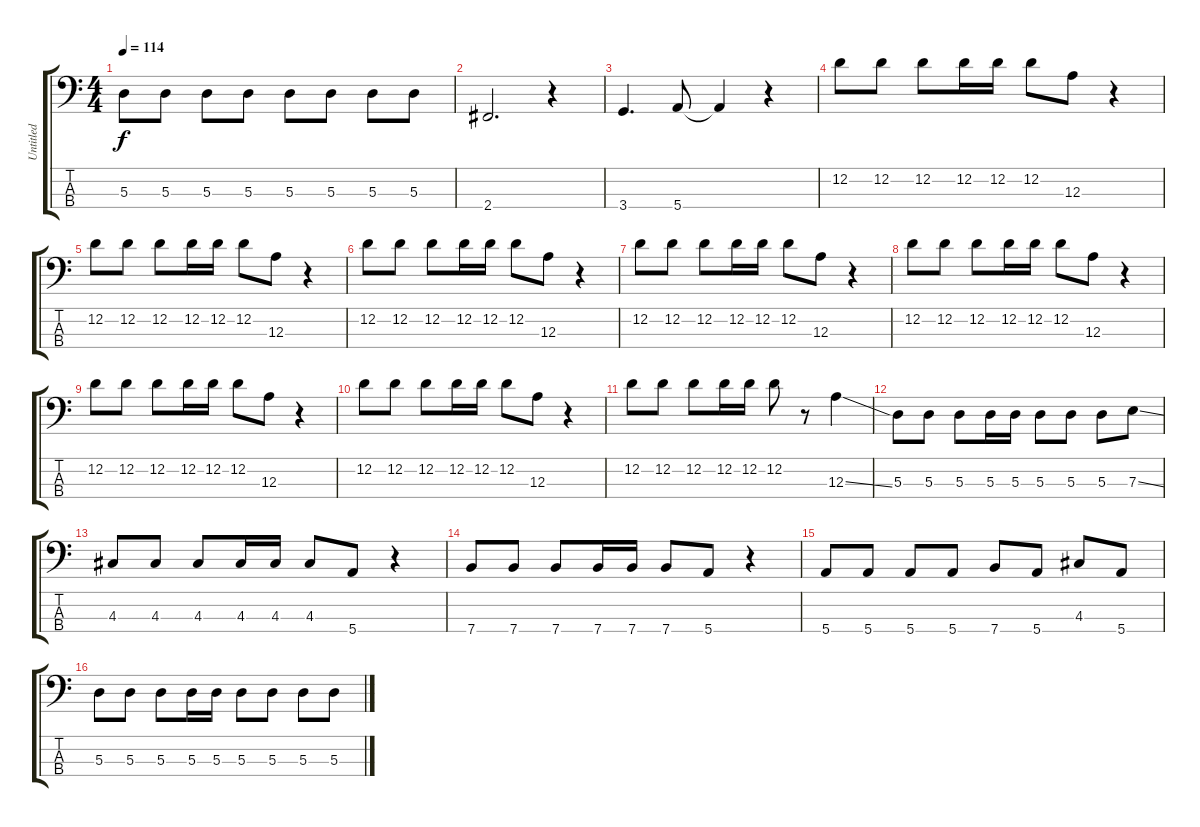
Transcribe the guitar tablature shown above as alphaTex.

\track ("Untitled" "Untitled") {instrument electricbassfinger}
\staff {score tabs}
\tuning (G2 D2 A1 E1) {hide}
\ts (4 4)
\tempo 114
\clef f4
\ks c
5.3.8{dy f} 5.3.8 5.3.8 5.3.8 5.3.8 5.3.8 5.3.8 5.3.8 |
2.4.2{d} r.4 |
3.4.4{d} 5.4.8 5.4{t}.4 r.4 |
12.2.8 12.2.8 12.2.8 12.2.16 12.2.16 12.2.8 12.3.8 r.4 |
12.2.8 12.2.8 12.2.8 12.2.16 12.2.16 12.2.8 12.3.8 r.4 |
12.2.8 12.2.8 12.2.8 12.2.16 12.2.16 12.2.8 12.3.8 r.4 |
12.2.8 12.2.8 12.2.8 12.2.16 12.2.16 12.2.8 12.3.8 r.4 |
12.2.8 12.2.8 12.2.8 12.2.16 12.2.16 12.2.8 12.3.8 r.4 |
12.2.8 12.2.8 12.2.8 12.2.16 12.2.16 12.2.8 12.3.8 r.4 |
12.2.8 12.2.8 12.2.8 12.2.16 12.2.16 12.2.8 12.3.8 r.4 |
12.2.8 12.2.8 12.2.8 12.2.16 12.2.16 12.2.8 r.8 12.3{ss}.4 |
5.3.8 5.3.8 5.3.8 5.3.16 5.3.16 5.3.8 5.3.8 5.3.8 7.3{ss}.8 |
4.3.8 4.3.8 4.3.8 4.3.16 4.3.16 4.3.8 5.4.8 r.4 |
7.4.8 7.4.8 7.4.8 7.4.16 7.4.16 7.4.8 5.4.8 r.4 |
5.4.8 5.4.8 5.4.8 5.4.8 7.4.8 5.4.8 4.3.8 5.4.8 |
5.3.8 5.3.8 5.3.8 5.3.16 5.3.16 5.3.8 5.3.8 5.3.8 5.3.8
